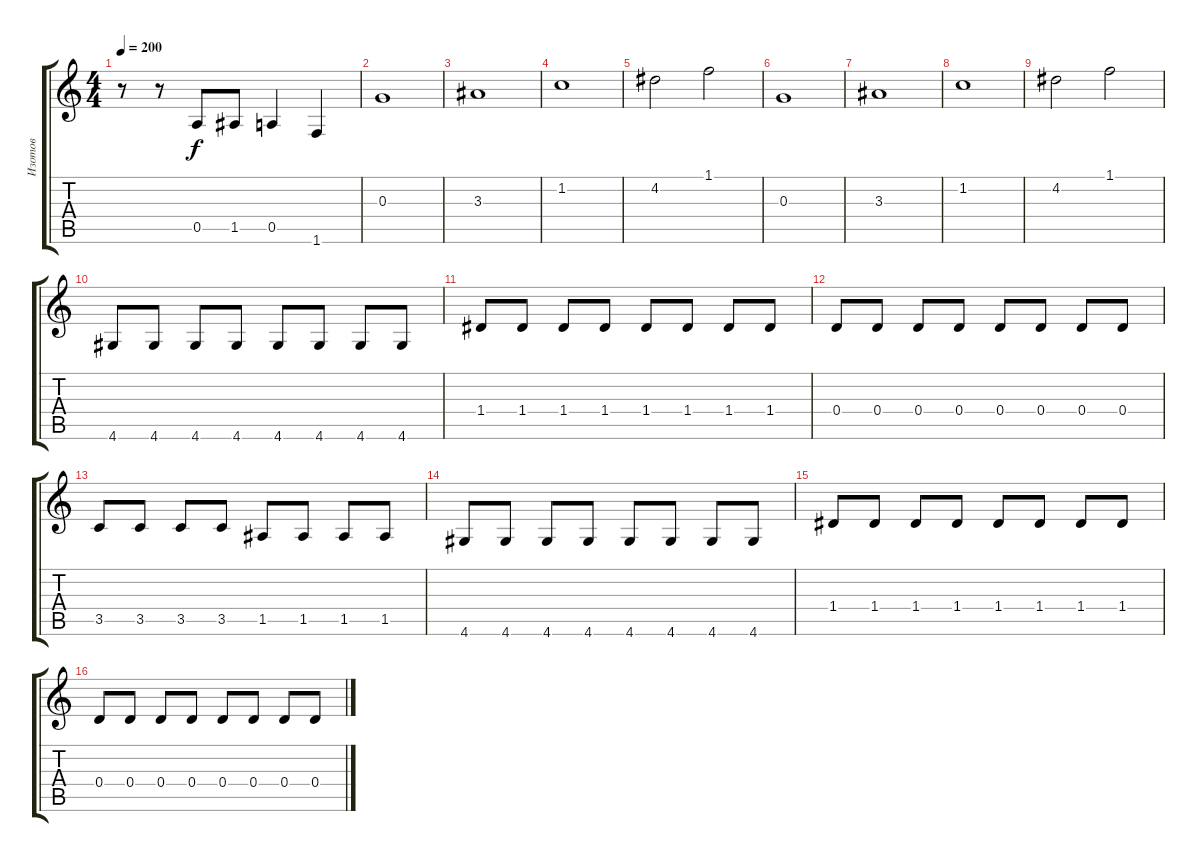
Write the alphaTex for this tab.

\track ("Изотов" "Изотов") {instrument electricbasspick}
\staff {score tabs}
\tuning (E4 B3 G3 D3 A2 E2) {hide}
\ts (4 4)
\tempo 200
\clef g2
\ks c
r.8{dy f} r.8 0.5.8 1.5.8 0.5.4 1.6.4 |
0.3.1{instrument electricbasspick} |
3.3.1 |
1.2.1 |
4.2.2 1.1.2 |
0.3.1 |
3.3.1 |
1.2.1 |
4.2.2 1.1.2 |
4.6.8 4.6.8 4.6.8 4.6.8 4.6.8 4.6.8 4.6.8 4.6.8 |
1.4.8 1.4.8 1.4.8 1.4.8 1.4.8 1.4.8 1.4.8 1.4.8 |
0.4.8 0.4.8 0.4.8 0.4.8 0.4.8 0.4.8 0.4.8 0.4.8 |
3.5.8 3.5.8 3.5.8 3.5.8 1.5.8 1.5.8 1.5.8 1.5.8 |
4.6.8 4.6.8 4.6.8 4.6.8 4.6.8 4.6.8 4.6.8 4.6.8 |
1.4.8 1.4.8 1.4.8 1.4.8 1.4.8 1.4.8 1.4.8 1.4.8 |
0.4.8 0.4.8 0.4.8 0.4.8 0.4.8 0.4.8 0.4.8 0.4.8
